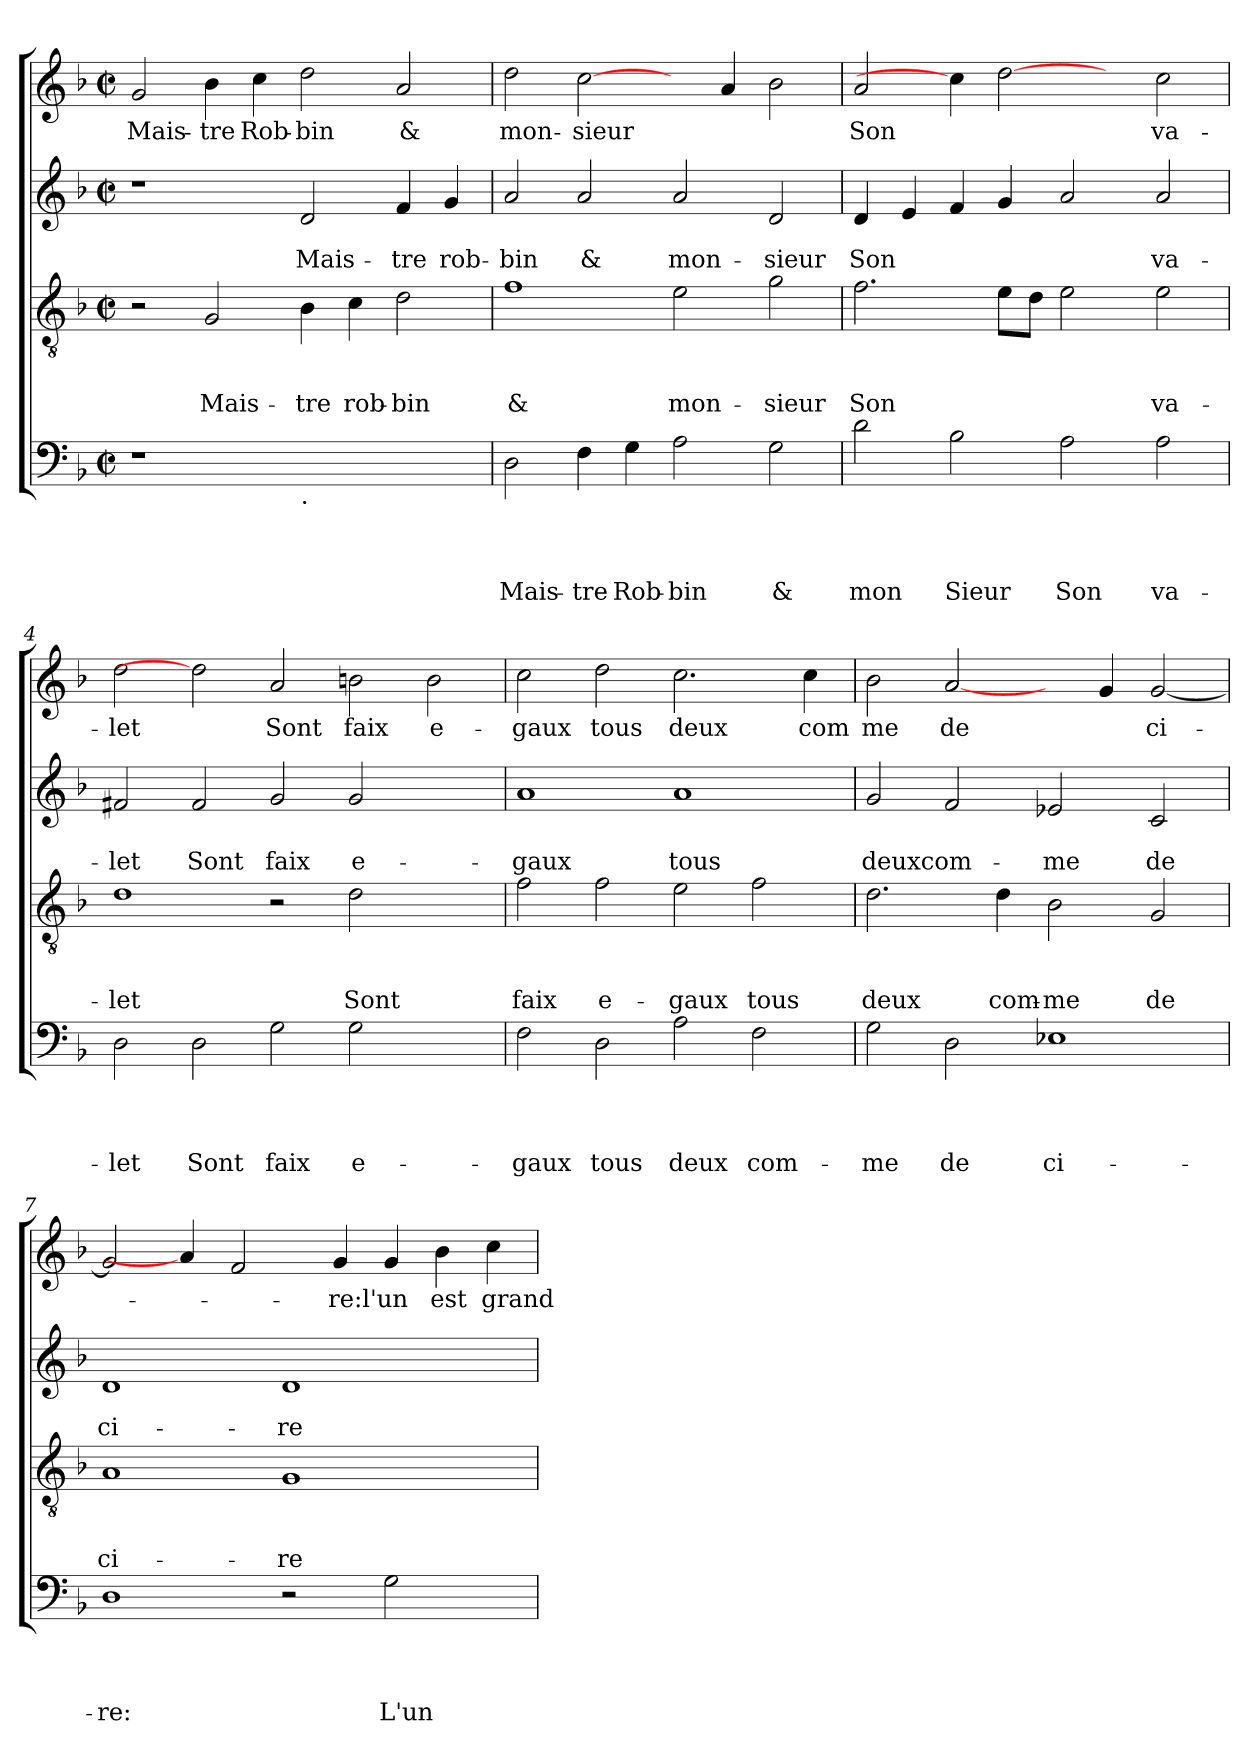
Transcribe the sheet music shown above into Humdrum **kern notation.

**kern	**text	**text	**text	**text	**kern	**text	**text	**text	**kern	**text	**text	**kern	**text
*part4	*part4	*part4	*part4	*part4	*part3	*part3	*part3	*part3	*part2	*part2	*part2	*part1	*part1
*staff4	*staff4	*staff4	*staff4	*staff4	*staff3	*staff3	*staff3	*staff3	*staff2	*staff2	*staff2	*staff1	*staff1
*clefF4	*	*	*	*	*clefGv2	*	*	*	*clefG2	*	*	*clefG2	*
*k[b-]	*	*	*	*	*k[b-]	*	*	*	*k[b-]	*	*	*k[b-]	*
*F:	*	*	*	*	*F:	*	*	*	*F:	*	*	*F:	*
*M2/2	*	*	*	*	*M2/2	*	*	*	*M2/2	*	*	*M2/2	*
*met(c|)	*	*	*	*	*met(c|)	*	*	*	*met(c|)	*	*	*met(c|)	*
=1	=1	=1	=1	=1	=1	=1	=1	=1	=1	=1	=1	=1	=1
!	!	!	!	!	!	!	!	!	!	!	!	!	!LO:LY:b
1r	.	.	.	.	2r	.	.	.	1r	.	.	2g/	Mais-
!	!	!	!	!	!	!	!	!LO:LY:b	!	!	!	!	!LO:LY:b:rj
.	.	.	.	.	2G/	.	.	Mais-	.	.	.	4b-\	-tre
!	!	!	!	!	!	!	!	!	!	!	!	!	!LO:LY:b
.	.	.	.	.	.	.	.	.	.	.	.	4cc\	Rob-
!LO:TX:b:t=.	!	!	!	!	!	!	!	!	!	!	!	!	!
!	!	!	!	!	!	!	!	!LO:LY:b	!	!	!LO:LY:b	!	!LO:LY:b:rj
1ryy	.	.	.	.	4B-\	.	.	-tre	2d/	.	Mais-	2dd\	-bin
!	!	!	!	!	!	!	!	!LO:LY:b	!	!	!	!	!
.	.	.	.	.	4c\	.	.	rob-	.	.	.	.	.
!	!	!	!	!	!	!	!	!LO:LY:b:rj	!	!	!LO:LY:b	!	!LO:LY:b
.	.	.	.	.	2d\	.	.	-bin	4f/	.	-tre	2a/	&
!	!	!	!	!	!	!	!	!	!	!	!LO:LY:b	!	!
.	.	.	.	.	.	.	.	.	4g/	.	rob-	.	.
=2	=2	=2	=2	=2	=2	=2	=2	=2	=2	=2	=2	=2	=2
!	!	!	!	!LO:LY:b	!	!	!	!LO:LY:b	!	!	!LO:LY:b:rj	!	!LO:LY:b
2D\	.	.	.	Mais-	1f	.	.	&	2a/	.	-bin	2dd\	mon-
!	!	!	!	!LO:LY:b:rj	!	!	!	!	!	!	!LO:LY:b	!	!LO:LY:b:rj
4F\	.	.	.	-tre	.	.	.	.	2a/	.	&	[2cc\	-sieur
!	!	!	!	!LO:LY:b	!	!	!	!	!	!	!	!	!
4G\	.	.	.	Rob-	.	.	.	.	.	.	.	.	.
!	!	!	!	!LO:LY:b:rj	!	!	!	!LO:LY:b	!	!	!LO:LY:b	!	!
2A\	.	.	.	-bin	2e\	.	.	mon-	2a/	.	mon-	4ryy	.
.	.	.	.	.	.	.	.	.	.	.	.	4a/	.
!	!	!	!	!LO:LY:b	!	!	!	!LO:LY:b:rj	!	!	!LO:LY:b:rj	!	!
2G\	.	.	.	&	2g\	.	.	-sieur	2d/	.	-sieur	2b-\	.
=3	=3	=3	=3	=3	=3	=3	=3	=3	=3	=3	=3	=3	=3
!	!	!	!	!LO:LY:b	!	!	!	!LO:LY:b	!	!	!LO:LY:b	!	!LO:LY:b
2d\	.	.	.	mon	2.f\	.	.	Son	4d/	.	Son	2a/	Son
.	.	.	.	.	.	.	.	.	4e/	.	.	.	.
!	!	!	!	!LO:LY:b	!	!	!	!	!	!	!	!	!
2B-\	.	.	.	Sieur	.	.	.	.	4f/	.	.	4cc\]	.
.	.	.	.	.	8e\L	.	.	.	4g/	.	.	[2dd	.
.	.	.	.	.	8d\J	.	.	.	.	.	.	.	.
!	!	!	!	!LO:LY:b	!	!	!	!	!	!	!	!	!
2A\	.	.	.	Son	2e\	.	.	.	2a/	.	.	.	.
.	.	.	.	.	.	.	.	.	.	.	.	4ryy	.
!	!	!	!	!LO:LY:b	!	!	!	!LO:LY:b	!	!	!LO:LY:b	!	!LO:LY:b
2A\	.	.	.	va-	2e\	.	.	va-	2a/	.	va-	2cc\	va-
=4	=4	=4	=4	=4	=4	=4	=4	=4	=4	=4	=4	=4	=4
!	!	!	!	!LO:LY:b	!	!	!	!LO:LY:b	!	!	!LO:LY:b	!	!LO:LY:b
2D\	.	.	.	-let	1d	.	.	-let	2f#X/	.	-let	2dd\	-let
!	!	!	!	!LO:LY:b	!	!	!	!	!	!	!LO:LY:b	!	!
2D\	.	.	.	Sont	.	.	.	.	2f#/	.	Sont	2dd]	.
!	!	!	!	!LO:LY:b	!	!	!	!	!	!	!LO:LY:b	!	!LO:LY:b
2G\	.	.	.	faix	2r	.	.	.	2g/	.	faix	2a/	Sont
!	!	!	!	!LO:LY:b	!	!	!	!LO:LY:b	!	!	!LO:LY:b	!	!LO:LY:b
2G\	.	.	.	e-	2d\	.	.	Sont	2g/	.	e-	2bn\	faix
!	!	!	!	!	!	!	!	!	!	!	!	!	!LO:LY:b
2ryy	.	.	.	.	2ryy	.	.	.	2ryy	.	.	2b\	e-
=5	=5	=5	=5	=5	=5	=5	=5	=5	=5	=5	=5	=5	=5
!	!	!	!	!LO:LY:b	!	!	!	!LO:LY:b	!	!	!LO:LY:b	!	!LO:LY:b
2F\	.	.	.	-gaux	2f\	.	.	faix	1a	.	-gaux	2cc\	-gaux
!	!	!	!	!LO:LY:b	!	!	!	!LO:LY:b	!	!	!	!	!LO:LY:b
2D\	.	.	.	tous	2f\	.	.	e-	.	.	.	2dd\	tous
!	!	!	!	!LO:LY:b	!	!	!	!LO:LY:b	!	!	!LO:LY:b	!	!LO:LY:b
2A\	.	.	.	deux	2e\	.	.	-gaux	1a	.	tous	2.cc\	deux
!	!	!	!	!LO:LY:b	!	!	!	!LO:LY:b	!	!	!	!	!
2F\	.	.	.	com-	2f\	.	.	tous	.	.	.	.	.
!	!	!	!	!	!	!	!	!	!	!	!	!	!LO:LY:b
.	.	.	.	.	.	.	.	.	.	.	.	4cc\	com
!!LO:LB:g=z
=6	=6	=6	=6	=6	=6	=6	=6	=6	=6	=6	=6	=6	=6
!	!	!	!	!LO:LY:b	!	!	!	!LO:LY:b	!	!	!LO:LY:b	!	!LO:LY:b
2G\	.	.	.	-me	2.d\	.	.	deux	2g/	.	deuxcom-	2b-\	me
!	!	!	!	!LO:LY:b	!	!	!	!	!	!	!	!	!LO:LY:b
2D\	.	.	.	de	.	.	.	.	2f/	.	.	[2a/	de
!	!	!	!	!	!	!	!	!LO:LY:b	!	!	!	!	!
.	.	.	.	.	4d\	.	.	com-	.	.	.	.	.
!	!	!	!	!LO:LY:b	!	!	!	!LO:LY:b:rj	!	!	!LO:LY:b	!	!
1E-X	.	.	.	ci-	2B-\	.	.	-me	2e-X/	.	-me	4ryy	.
.	.	.	.	.	.	.	.	.	.	.	.	4g/	.
!	!	!	!	!	!	!	!	!LO:LY:b	!	!	!LO:LY:b	!	!LO:LY:b
.	.	.	.	.	2G/	.	.	de	2c/	.	de	[<2g/	ci-
=7	=7	=7	=7	=7	=7	=7	=7	=7	=7	=7	=7	=7	=7
!	!	!	!	!LO:LY:b	!	!	!	!LO:LY:b	!	!	!LO:LY:b	!	!
1D	.	.	.	-re:	1A	.	.	ci-	1d	.	ci-	2g/]	.
.	.	.	.	.	.	.	.	.	.	.	.	4a/]	.
.	.	.	.	.	.	.	.	.	.	.	.	2f/	.
!	!	!	!	!	!	!	!	!LO:LY:b	!	!	!LO:LY:b	!	!
2r	.	.	.	.	1G	.	.	-re	1d	.	-re	.	.
!	!	!	!	!	!	!	!	!	!	!	!	!	!LO:LY:b
.	.	.	.	.	.	.	.	.	.	.	.	4g/	-re:l'un
!	!	!	!	!LO:LY:b	!	!	!	!	!	!	!	!	!
2G\	.	.	.	L'un	.	.	.	.	.	.	.	4g/	.
!	!	!	!	!	!	!	!	!	!	!	!	!	!LO:LY:b
.	.	.	.	.	.	.	.	.	.	.	.	4b-\	est
!	!	!	!	!	!	!	!	!	!	!	!	!	!LO:LY:b
4ryy	.	.	.	.	4ryy	.	.	.	4ryy	.	.	4cc\	grand
=	=	=	=	=	=	=	=	=	=	=	=	=	=
*-	*-	*-	*-	*-	*-	*-	*-	*-	*-	*-	*-	*-	*-
